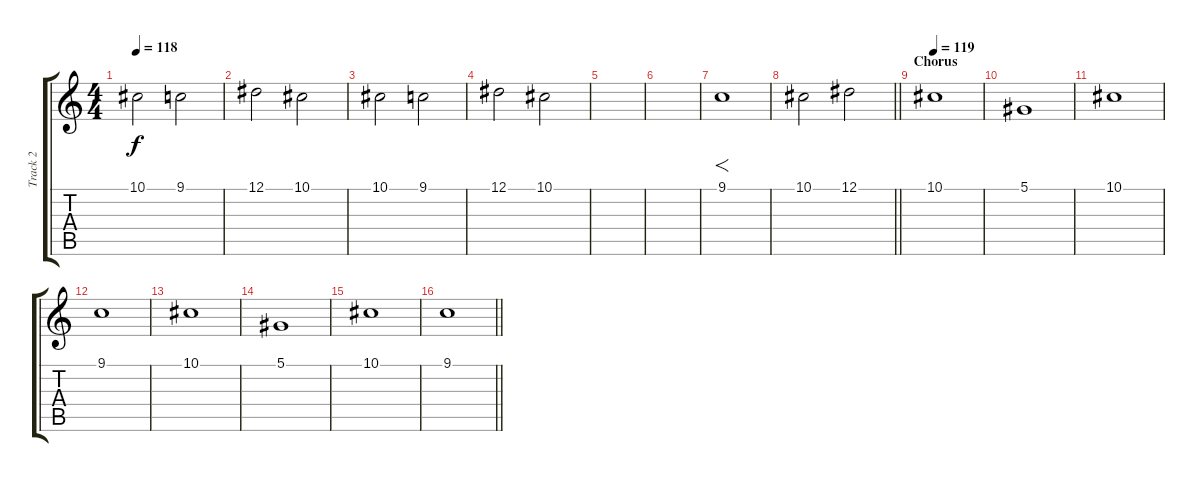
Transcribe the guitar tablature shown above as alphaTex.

\track ("Track 2" "Track 2") {instrument violin}
\staff {score tabs}
\tuning (Eb4 Bb3 Gb3 Db3 Ab2 Db2) {hide}
\ts (4 4)
\section ("" "")
\tempo 118
\clef g2
\ks c
10.1.2{dy f} 9.1.2 |
12.1.2 10.1.2 |
10.1.2 9.1.2 |
12.1.2 10.1.2 |
|
|
9.1.1{f} |
\barLineRight lightlight
10.1.2 12.1.2 |
\section ("" "Chorus")
\tempo 119
10.1.1 |
5.1.1 |
10.1.1 |
9.1.1 |
10.1.1 |
5.1.1 |
10.1.1 |
\barLineRight lightlight
9.1.1
